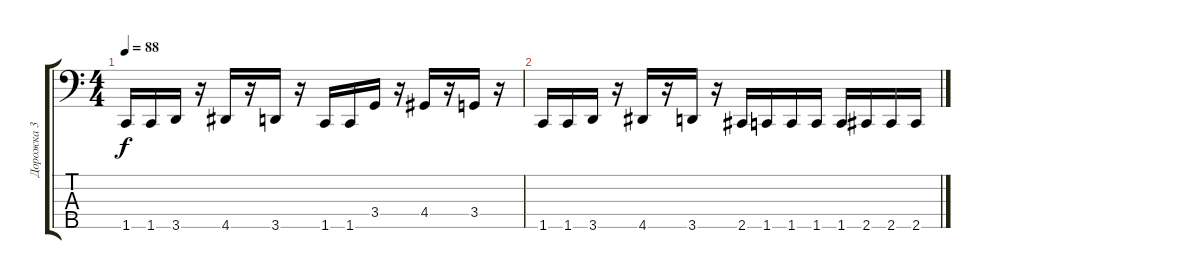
\track ("Дорожка 3" "Дорожка 3") {instrument electricbasspick}
\staff {score tabs}
\tuning (G2 D2 A1 E1 B0) {hide}
\ts (4 4)
\tempo 88
\clef f4
\ks c
1.5.16{dy f} 1.5.16 3.5.16 r.16 4.5.16 r.16 3.5.16 r.16 1.5.16 1.5.16 3.4.16 r.16 4.4.16 r.16 3.4.16 r.16 |
1.5.16 1.5.16 3.5.16 r.16 4.5.16 r.16 3.5.16 r.16 2.5.16 1.5.16 1.5.16 1.5.16 1.5.16 2.5.16 2.5.16 2.5.16
